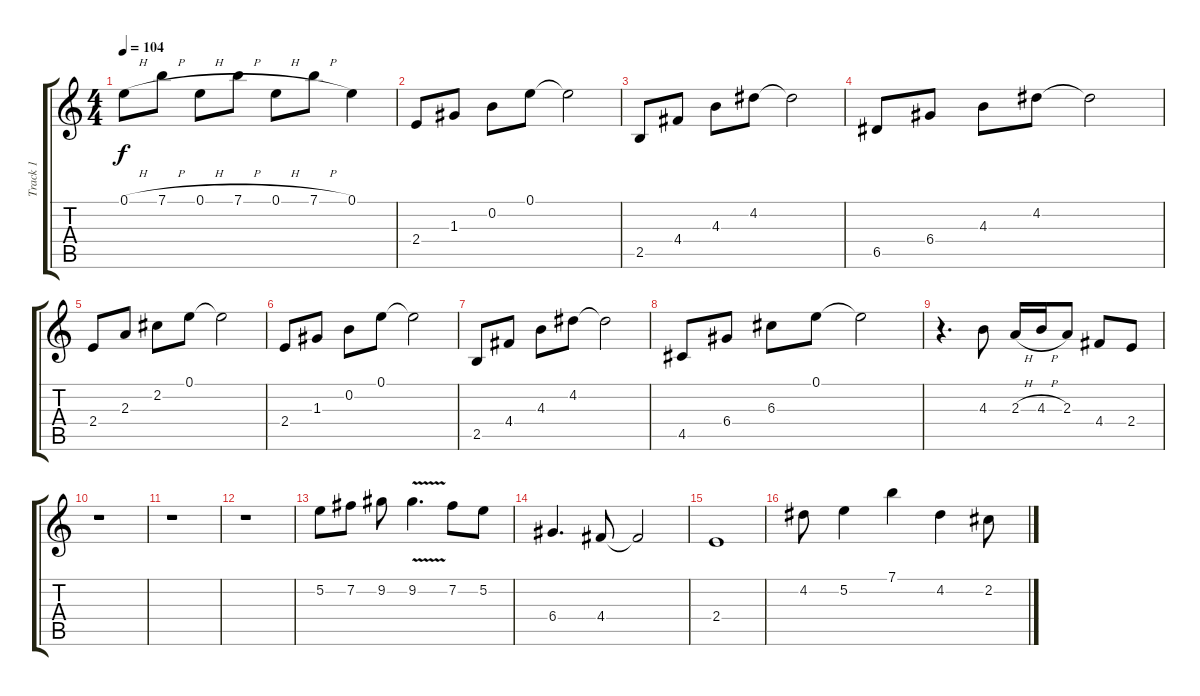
\track ("Track 1" "Track 1") {instrument acousticguitarsteel}
\staff {score tabs}
\tuning (E4 B3 G3 D3 A2 E2) {hide}
\ts (4 4)
\tempo 104
\clef g2
\ks c
0.1{h}.8{dy f} 7.1{h}.8 0.1{h}.8 7.1{h}.8 0.1{h}.8 7.1{h}.8 0.1.4 |
2.4.8 1.3.8 0.2.8 0.1.8 0.1{t}.2 |
2.5.8 4.4.8 4.3.8 4.2.8 4.2{t}.2 |
6.5.8 6.4.8 4.3.8 4.2.8 4.2{t}.2 |
2.4.8 2.3.8 2.2.8 0.1.8 0.1{t}.2 |
2.4.8 1.3.8 0.2.8 0.1.8 0.1{t}.2 |
2.5.8 4.4.8 4.3.8 4.2.8 4.2{t}.2 |
4.5.8 6.4.8 6.3.8 0.1.8 0.1{t}.2 |
r.4{d} 4.3.8 2.3{h}.16 4.3{h}.16 2.3.8 4.4.8 2.4.8 |
r.1 |
r.1 |
r.1 |
5.2.8 7.2.8 9.2.8 9.2{v}.4{d} 7.2.8 5.2.8 |
6.4.4{d} 4.4.8 4.4{t}.2 |
2.4.1 |
4.2.8 5.2.4 7.1.4 4.2.4 2.2.8
